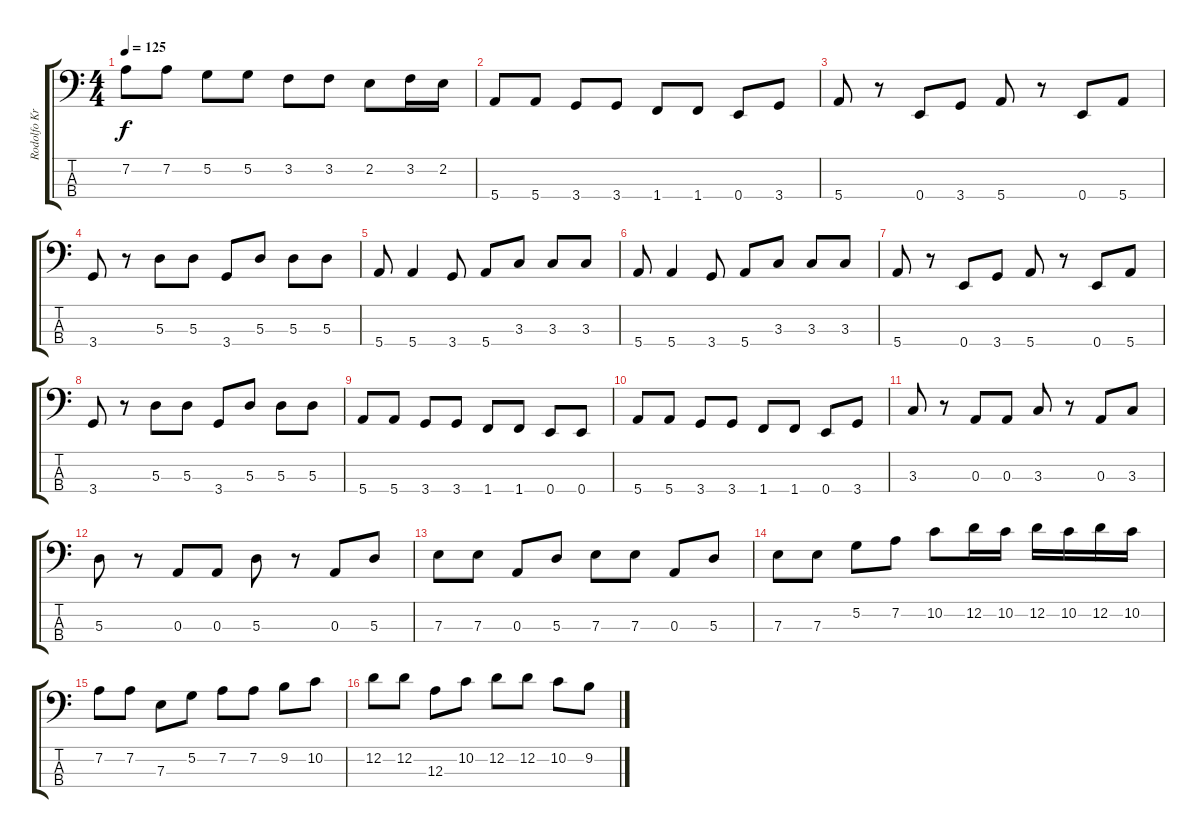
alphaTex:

\track ("Rodolfo Krieger" "Rodolfo Kr") {instrument electricbasspick}
\staff {score tabs}
\tuning (G2 D2 A1 E1) {hide}
\ts (4 4)
\tempo 125
\clef f4
\ks c
7.2.8{dy f} 7.2.8 5.2.8 5.2.8 3.2.8 3.2.8 2.2.8 3.2.16 2.2.16 |
5.4.8 5.4.8 3.4.8 3.4.8 1.4.8 1.4.8 0.4.8 3.4.8 |
5.4.8 r.8 0.4.8 3.4.8 5.4.8 r.8 0.4.8 5.4.8 |
3.4.8 r.8 5.3.8 5.3.8 3.4.8 5.3.8 5.3.8 5.3.8 |
5.4.8 5.4.4 3.4.8 5.4.8 3.3.8 3.3.8 3.3.8 |
5.4.8 5.4.4 3.4.8 5.4.8 3.3.8 3.3.8 3.3.8 |
5.4.8 r.8 0.4.8 3.4.8 5.4.8 r.8 0.4.8 5.4.8 |
3.4.8 r.8 5.3.8 5.3.8 3.4.8 5.3.8 5.3.8 5.3.8 |
5.4.8 5.4.8 3.4.8 3.4.8 1.4.8 1.4.8 0.4.8 0.4.8 |
5.4.8 5.4.8 3.4.8 3.4.8 1.4.8 1.4.8 0.4.8 3.4.8 |
3.3.8 r.8 0.3.8 0.3.8 3.3.8 r.8 0.3.8 3.3.8 |
5.3.8 r.8 0.3.8 0.3.8 5.3.8 r.8 0.3.8 5.3.8 |
7.3.8 7.3.8 0.3.8 5.3.8 7.3.8 7.3.8 0.3.8 5.3.8 |
7.3.8 7.3.8 5.2.8 7.2.8 10.2.8 12.2.16 10.2.16 12.2.16 10.2.16 12.2.16 10.2.16 |
7.2.8 7.2.8 7.3.8 5.2.8 7.2.8 7.2.8 9.2.8 10.2.8 |
12.2.8 12.2.8 12.3.8 10.2.8 12.2.8 12.2.8 10.2.8 9.2.8
